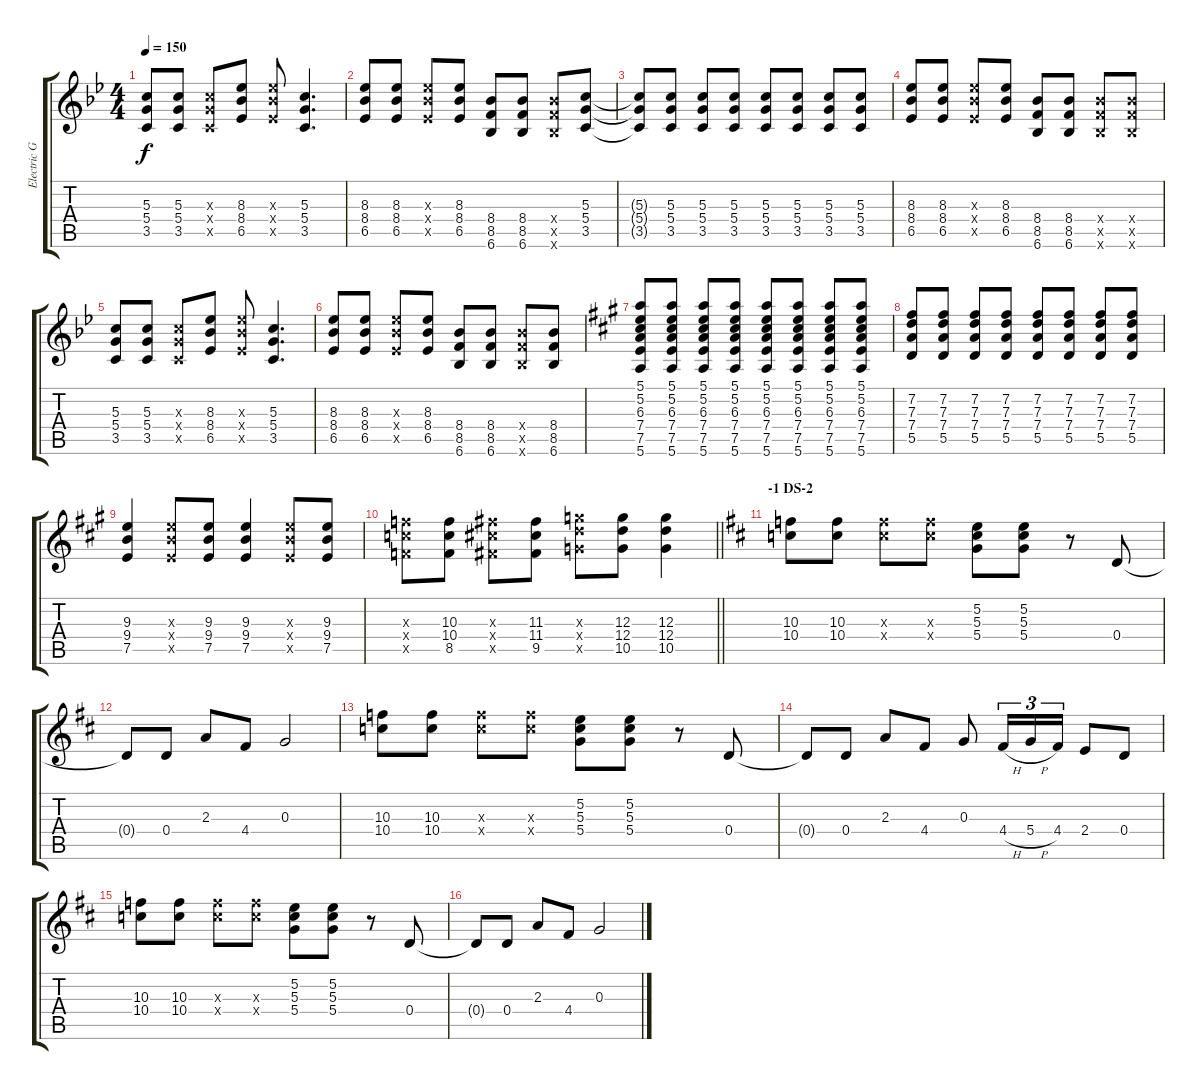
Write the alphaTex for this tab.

\track ("Electric Guitar" "Electric G") {instrument overdrivenguitar}
\staff {score tabs}
\tuning (E4 B3 G3 D3 A2 E2) {hide}
\ts (4 4)
\tempo 150
\clef g2
\ks bb
(5.3 5.4 3.5).8{dy f} (5.3 5.4 3.5).8 (5.3{x} 5.4{x} 3.5{x}).8 (8.3 8.4 6.5).8 (8.3{x} 8.4{x} 6.5{x}).8 (5.3 5.4 3.5).4{d} |
(8.3 8.4 6.5).8 (8.3 8.4 6.5).8 (8.3{x} 8.4{x} 6.5{x}).8 (8.3 8.4 6.5).8 (8.4 8.5 6.6).8 (8.4 8.5 6.6).8 (8.4{x} 8.5{x} 6.6{x}).8 (5.3 5.4 3.5).8 |
(5.3{t} 5.4{t} 3.5{t}).8 (5.3 5.4 3.5).8 (5.3 5.4 3.5).8 (5.3 5.4 3.5).8 (5.3 5.4 3.5).8 (5.3 5.4 3.5).8 (5.3 5.4 3.5).8 (5.3 5.4 3.5).8 |
(8.3 8.4 6.5).8 (8.3 8.4 6.5).8 (8.3{x} 8.4{x} 6.5{x}).8 (8.3 8.4 6.5).8 (8.4 8.5 6.6).8 (8.4 8.5 6.6).8 (8.4{x} 8.5{x} 6.6{x}).8 (8.4{x} 8.5{x} 6.6{x}).8 |
(5.3 5.4 3.5).8 (5.3 5.4 3.5).8 (5.3{x} 5.4{x} 3.5{x}).8 (8.3 8.4 6.5).8 (8.3{x} 8.4{x} 6.5{x}).8 (5.3 5.4 3.5).4{d} |
(8.3 8.4 6.5).8 (8.3 8.4 6.5).8 (8.3{x} 8.4{x} 6.5{x}).8 (8.3 8.4 6.5).8 (8.4 8.5 6.6).8 (8.4 8.5 6.6).8 (8.4{x} 8.5{x} 6.6{x}).8 (8.4 8.5 6.6).8 |
\ks a
(5.1 5.2 6.3 7.4 7.5 5.6).8 (5.1 5.2 6.3 7.4 7.5 5.6).8 (5.1 5.2 6.3 7.4 7.5 5.6).8 (5.1 5.2 6.3 7.4 7.5 5.6).8 (5.1 5.2 6.3 7.4 7.5 5.6).8 (5.1 5.2 6.3 7.4 7.5 5.6).8 (5.1 5.2 6.3 7.4 7.5 5.6).8 (5.1 5.2 6.3 7.4 7.5 5.6).8 |
(7.2 7.3 7.4 5.5).8 (7.2 7.3 7.4 5.5).8 (7.2 7.3 7.4 5.5).8 (7.2 7.3 7.4 5.5).8 (7.2 7.3 7.4 5.5).8 (7.2 7.3 7.4 5.5).8 (7.2 7.3 7.4 5.5).8 (7.2 7.3 7.4 5.5).8 |
(9.3 9.4 7.5).4 (9.3{x} 9.4{x} 7.5{x}).8 (9.3 9.4 7.5).8 (9.3 9.4 7.5).4 (9.3{x} 9.4{x} 7.5{x}).8 (9.3 9.4 7.5).8 |
\barLineRight lightlight
(10.3{x} 10.4{x} 8.5{x}).8 (10.3 10.4 8.5).8 (11.3{x} 11.4{x} 9.5{x}).8 (11.3 11.4 9.5).8 (12.3{x} 12.4{x} 10.5{x}).8 (12.3 12.4 10.5).8 (12.3 12.4 10.5).4 |
\section ("" "-1 DS-2")
\ks d
(10.3 10.4).8 (10.3 10.4).8 (10.3{x} 10.4{x}).8 (10.3{x} 10.4{x}).8 (5.2 5.3 5.4).8 (5.2 5.3 5.4).8 r.8 0.4.8 |
0.4{t}.8 0.4.8 2.3.8 4.4.8 0.3.2 |
(10.3 10.4).8 (10.3 10.4).8 (10.3{x} 10.4{x}).8 (10.3{x} 10.4{x}).8 (5.2 5.3 5.4).8 (5.2 5.3 5.4).8 r.8 0.4.8 |
0.4{t}.8 0.4.8 2.3.8 4.4.8 0.3.8 4.4{h}.16{tu (3 2)} 5.4{h}.16{tu (3 2)} 4.4.16{tu (3 2)} 2.4.8 0.4.8 |
(10.3 10.4).8 (10.3 10.4).8 (10.3{x} 10.4{x}).8 (10.3{x} 10.4{x}).8 (5.2 5.3 5.4).8 (5.2 5.3 5.4).8 r.8 0.4.8 |
0.4{t}.8 0.4.8 2.3.8 4.4.8 0.3.2
